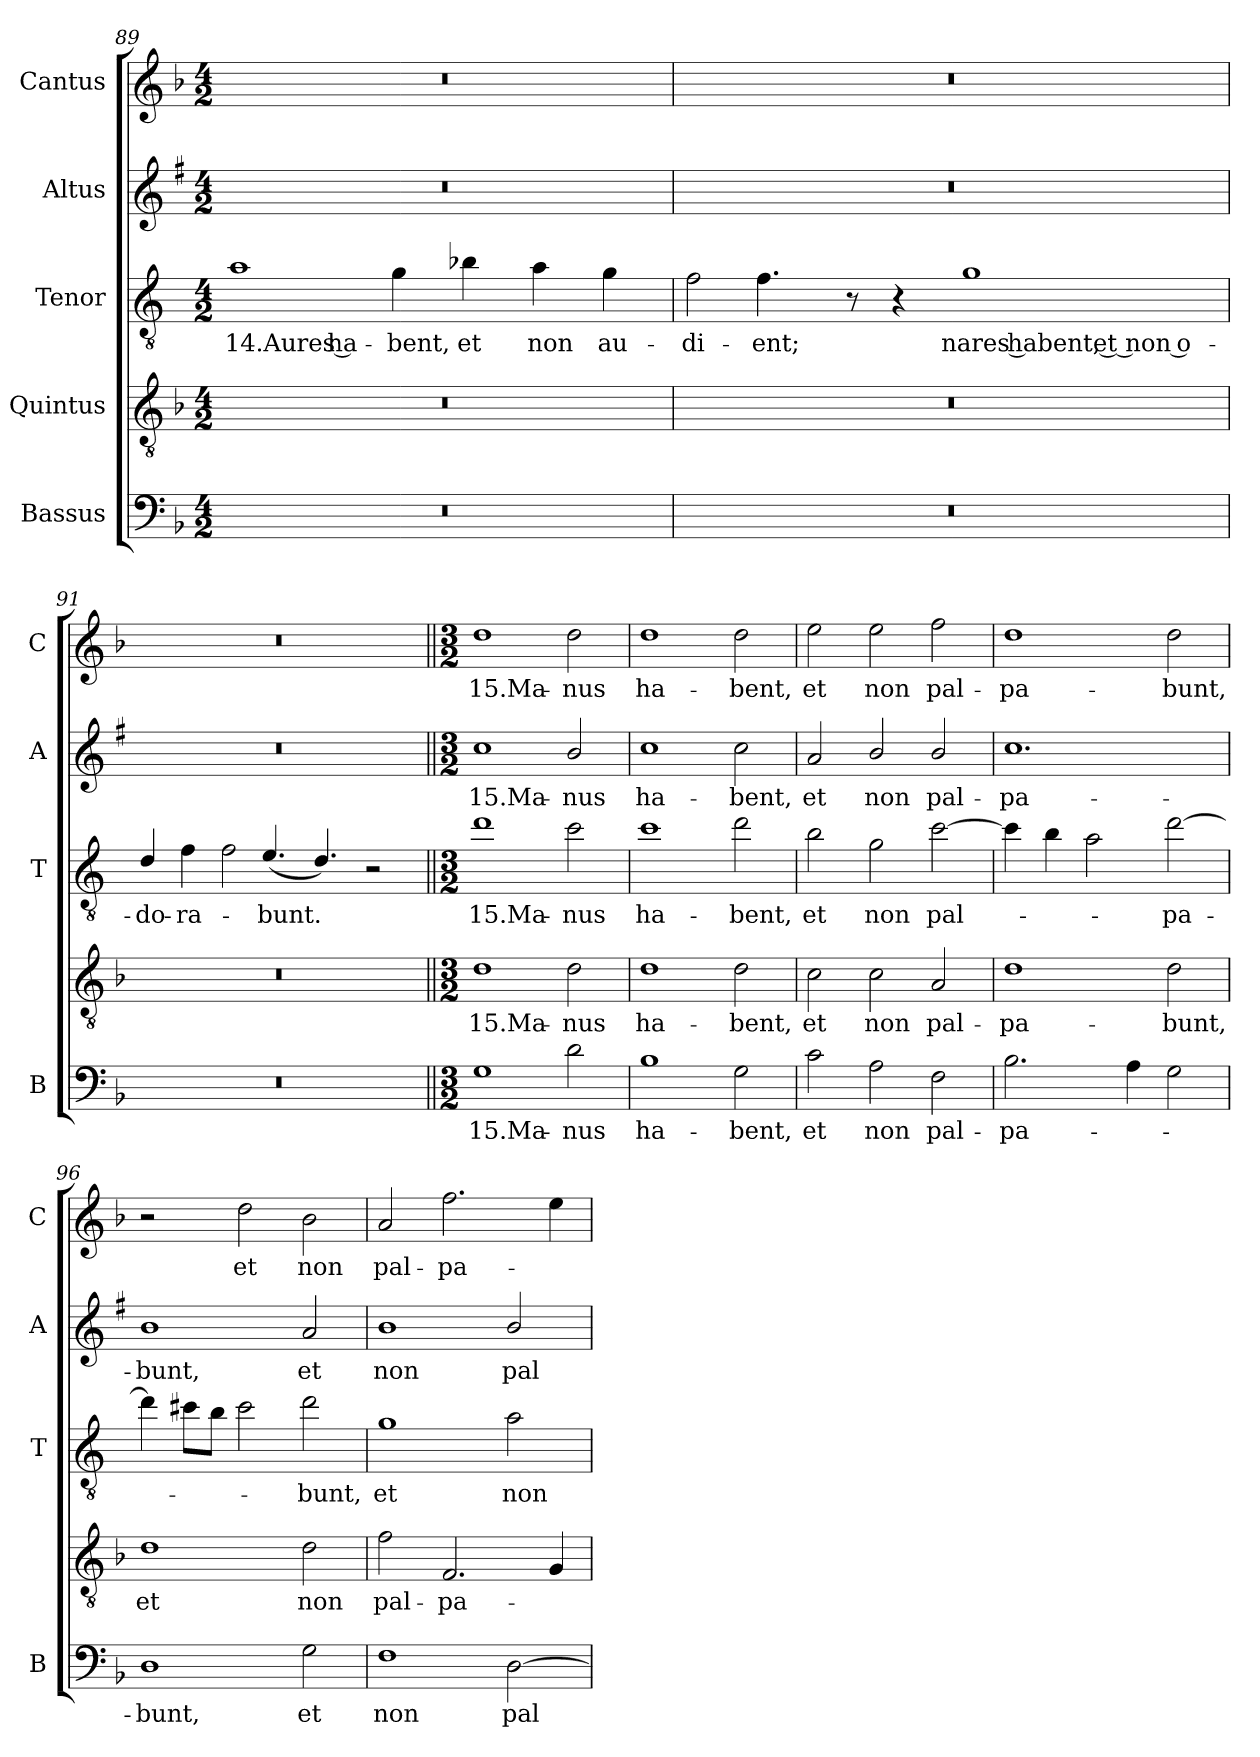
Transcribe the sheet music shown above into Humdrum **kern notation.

**kern	**text	**kern	**text	**kern	**text	**kern	**text	**kern	**text
*part5	*part5	*part4	*part4	*part3	*part3	*part2	*part2	*part1	*part1
*staff5	*staff5	*staff4	*staff4	*staff3	*staff3	*staff2	*staff2	*staff1	*staff1
*I"Bassus	*	*I"Quintus	*	*I"Tenor	*	*I"Altus	*	*I"Cantus	*
*I'B	*	*	*	*I'T	*	*I'A	*	*I'C	*
!!LO:LB:g=z
*clefF4	*	*clefGv2	*	*clefGv2	*	*clefG2	*	*clefG2	*
*	*	*	*	*ITrd4c7	*	*ITrd1c2	*	*	*
*k[b-]	*	*k[b-]	*	*k[b-]	*	*k[b-]	*	*k[b-]	*
*F:	*	*F:	*	*F:	*	*F:	*	*F:	*
*M4/2	*	*M4/2	*	*M4/2	*	*M4/2	*	*M4/2	*
=89	=89	=89	=89	=89	=89	=89	=89	=89	=89
!	!	!	!	!	!LO:LY:b	!	!	!	!
0r	.	0r	.	1d	14.Aures ha-	0r	.	0r	.
!	!	!	!	!	!LO:LY:b	!	!	!	!
.	.	.	.	4c\	-bent,	.	.	.	.
!	!	!	!	!	!LO:LY:b	!	!	!	!
.	.	.	.	4e-X\	et	.	.	.	.
!	!	!	!	!	!LO:LY:b	!	!	!	!
.	.	.	.	4d\	non	.	.	.	.
!	!	!	!	!	!LO:LY:b	!	!	!	!
.	.	.	.	4c\	au-	.	.	.	.
=90	=90	=90	=90	=90	=90	=90	=90	=90	=90
!	!	!	!	!LO:N:head=open	!LO:LY:b	!	!	!	!
0r	.	0r	.	4B-\	-di-	0r	.	0r	.
!	!	!	!	!	!LO:LY:b	!	!	!	!
.	.	.	.	4.B-\	-ent;	.	.	.	.
.	.	.	.	8r	.	.	.	.	.
.	.	.	.	4r	.	.	.	.	.
!	!	!	!	!	!LO:LY:b	!	!	!	!
.	.	.	.	1c	nares habent, et non o-	.	.	.	.
=91	=91	=91	=91	=91	=91	=91	=91	=91	=91
!	!	!	!	!	!LO:LY:b	!	!	!	!
0r	.	0r	.	4G/	-do-	0r	.	0r	.
!	!	!	!	!	!LO:LY:b	!	!	!	!
.	.	.	.	4B-\	-ra-	.	.	.	.
!	!	!	!	!LO:N:head=open	!	!	!	!	!
.	.	.	.	4B-\	.	.	.	.	.
!	!	!	!	!	!LO:LY:b	!	!	!	!
.	.	.	.	(<4.A/	-bunt.	.	.	.	.
.	.	.	.	4.G/)	.	.	.	.	.
.	.	.	.	2r	.	.	.	.	.
!!LO:LB:g=z
=92||	=92||	=92||	=92||	=92||	=92||	=92||	=92||	=92||	=92||
*M3/2	*	*M3/2	*	*M3/2	*	*M3/2	*	*M3/2	*
!	!LO:LY:b	!	!LO:LY:b	!	!LO:LY:b	!	!LO:LY:b	!	!LO:LY:b
1G	15.Ma-	1d	15.Ma-	1g	15.Ma-	1b-	15.Ma-	1dd	15.Ma-
!	!LO:LY:b	!	!LO:LY:b	!	!LO:LY:b	!	!LO:LY:b	!	!LO:LY:b
2d\	-nus	2d\	-nus	2f\	-nus	2a/	-nus	2dd\	-nus
=93	=93	=93	=93	=93	=93	=93	=93	=93	=93
!	!LO:LY:b	!	!LO:LY:b	!	!LO:LY:b	!	!LO:LY:b	!	!LO:LY:b
1B-	ha-	1d	ha-	1f	ha-	1b-	ha-	1dd	ha-
!	!LO:LY:b	!	!LO:LY:b	!	!LO:LY:b	!	!LO:LY:b	!	!LO:LY:b
2G\	-bent,	2d\	-bent,	2g\	-bent,	2b-\	-bent,	2dd\	-bent,
=94	=94	=94	=94	=94	=94	=94	=94	=94	=94
!	!LO:LY:b	!	!LO:LY:b	!	!LO:LY:b	!	!LO:LY:b	!	!LO:LY:b
2c\	et	2c\	et	2e\	et	2g/	et	2ee\	et
!	!LO:LY:b	!	!LO:LY:b	!	!LO:LY:b	!	!LO:LY:b	!	!LO:LY:b
2A\	non	2c\	non	2c\	non	2a/	non	2ee\	non
!	!LO:LY:b	!	!LO:LY:b	!	!LO:LY:b	!	!LO:LY:b	!	!LO:LY:b
2F\	pal-	2A/	pal-	[2f\	pal-	2a/	pal-	2ff\	pal-
=95	=95	=95	=95	=95	=95	=95	=95	=95	=95
!	!LO:LY:b	!	!LO:LY:b	!	!	!	!LO:LY:b	!	!LO:LY:b
2.B-\	-pa-	1d	-pa-	4f\]	.	1.b-	-pa-	1dd	-pa-
.	.	.	.	4e\	.	.	.	.	.
.	.	.	.	2d\	.	.	.	.	.
4A\	.	.	.	.	.	.	.	.	.
!	!	!	!LO:LY:b	!	!LO:LY:b	!	!	!	!LO:LY:b
2G\	.	2d\	-bunt,	[2g\	-pa-	.	.	2dd\	-bunt,
=96	=96	=96	=96	=96	=96	=96	=96	=96	=96
!	!LO:LY:b	!	!LO:LY:b	!	!	!	!LO:LY:b	!	!
1D	-bunt,	1d	et	4g\]	.	1a	-bunt,	2r	.
.	.	.	.	8f#X\L	.	.	.	.	.
.	.	.	.	8e\J	.	.	.	.	.
!	!	!	!	!	!	!	!	!	!LO:LY:b
.	.	.	.	2f#\	.	.	.	2dd\	et
!	!LO:LY:b	!	!LO:LY:b	!	!LO:LY:b	!	!LO:LY:b	!	!LO:LY:b
2G\	et	2d\	non	2g\	-bunt,	2g/	et	2b-\	non
=97	=97	=97	=97	=97	=97	=97	=97	=97	=97
!	!LO:LY:b	!	!LO:LY:b	!	!LO:LY:b	!	!LO:LY:b	!	!LO:LY:b
1F	non	2f\	pal-	1c	et	1a	non	2a/	pal-
!	!	!	!LO:LY:b	!	!	!	!	!	!LO:LY:b
.	.	2.F/	-pa-	.	.	.	.	2.ff\	-pa-
!	!LO:LY:b	!	!	!	!LO:LY:b	!	!LO:LY:b	!	!
[2D\	pal-	.	.	2d\	non	2a/	pal-	.	.
.	.	4G/	.	.	.	.	.	4ee\	.
=	=	=	=	=	=	=	=	=	=
*-	*-	*-	*-	*-	*-	*-	*-	*-	*-
